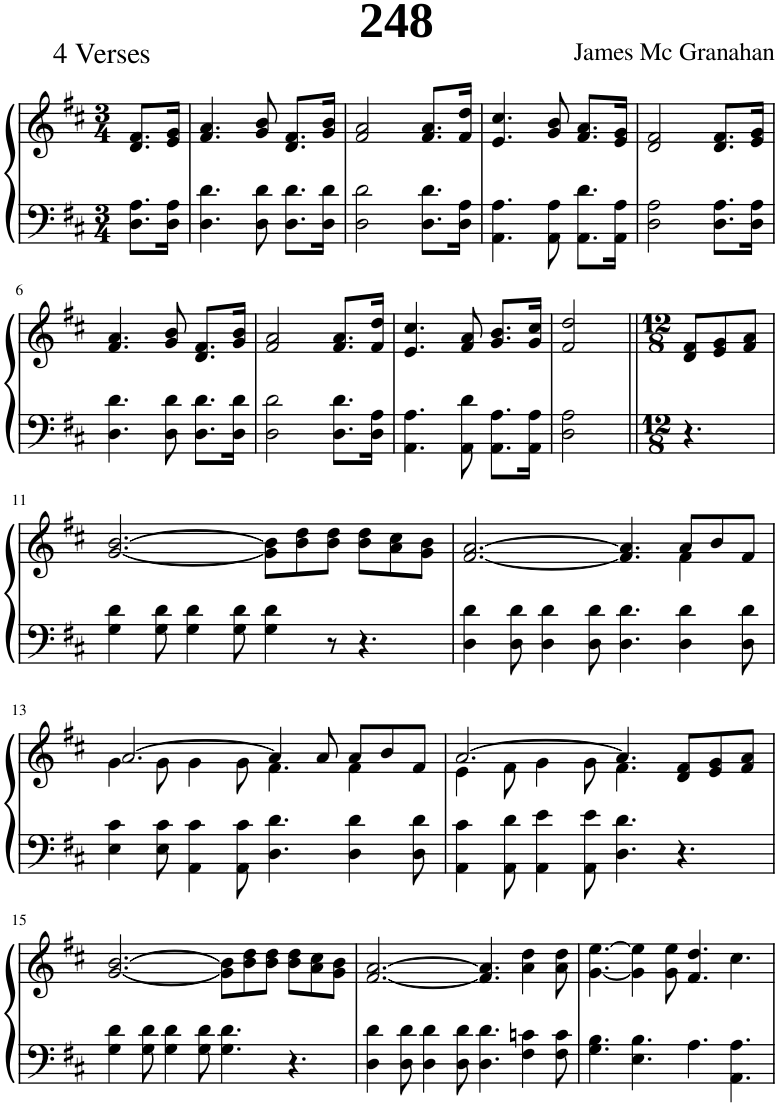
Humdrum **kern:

**kern	**kern
*part1	*part1
*staff2	*staff1
*I"Piano	*
*I'Pno.	*
*clefF4	*clefG2
*k[f#c#]	*k[f#c#]
*M3/4	*M3/4
=1	=1
8.D\ 8.A\L	8.d/ 8.f#/L
16D\ 16A\Jk	16e/ 16g/Jk
=2	=2
4.D\ 4.d\	4.f#/ 4.a/
8D\ 8d\	8g/ 8b/
8.D\ 8.d\L	8.d/ 8.f#/L
16D\ 16d\Jk	16g/ 16b/Jk
=3	=3
2D\ 2d\	2f#/ 2a/
8.D\ 8.d\L	8.f#/ 8.a/L
16D\ 16A\Jk	16f#/ 16dd/Jk
=4	=4
4.AA\ 4.A\	4.e/ 4.cc#/
8AA\ 8A\	8g/ 8b/
8.AA\ 8.d\L	8.f#/ 8.a/L
16AA\ 16A\Jk	16e/ 16g/Jk
=5	=5
2D\ 2A\	2d/ 2f#/
8.D\ 8.A\L	8.d/ 8.f#/L
16D\ 16A\Jk	16e/ 16g/Jk
!!LO:LB:g=z
=6	=6
4.D\ 4.d\	4.f#/ 4.a/
8D\ 8d\	8g/ 8b/
8.D\ 8.d\L	8.d/ 8.f#/L
16D\ 16d\Jk	16g/ 16b/Jk
=7	=7
2D\ 2d\	2f#/ 2a/
8.D\ 8.d\L	8.f#/ 8.a/L
16D\ 16A\Jk	16f#/ 16dd/Jk
=8	=8
4.AA\ 4.A\	4.e/ 4.cc#/
8AA\ 8d\	8f#/ 8a/
8.AA\ 8.A\L	8.g/ 8.b/L
16AA\ 16A\Jk	16g/ 16cc#/Jk
=9	=9
2D\ 2A\	2f#/ 2dd/
=10||	=10||
*M12/8	*M12/8
4.r	8d/ 8f#/L
.	8e/ 8g/
.	8f#/ 8a/J
!!LO:LB:g=z
=11	=11
4G\ 4d\	[2.g/ [2.b/
8G\ 8d\	.
4G\ 4d\	.
8G\ 8d\	.
4G\ 4d\	8g\] 8b\]L
.	8b\ 8dd\
8r	8b\ 8dd\J
4.r	8b\ 8dd\L
.	8a\ 8cc#\
.	8g\ 8b\J
=12	=12
*	*^
4D\ 4d\	[2.f#/ [2.a/	8ryy
*	*v	*v
8D\ 8d\	.
4D\ 4d\	.
8D\ 8d\	.
4.D\ 4.d\	4.f#/] 4.a/]
*	*^
4D\ 4d\	8a/L	4f#\
.	8b/	.
8D\ 8d\	8f#/J	8ryy
!!LO:LB:g=z	!!
=13	=13	=13
4E\ 4c#\	[2.a/	4g\
8E\ 8c#\	.	8g\
4AA\ 4c#\	.	4g\
8AA\ 8c#\	.	8g\
4.D\ 4.d\	4a/]	4.f#\
.	8a/	.
4D\ 4d\	8a/L	4f#\
.	8b/	.
8D\ 8d\	8f#/J	8ryy
=14	=14	=14
4AA\ 4c#\	[2.a/	4e\
8AA\ 8d\	.	8f#\
4AA\ 4e\	.	4g\
8AA\ 8e\	.	8g\
4.D\ 4.d\	4.a/]	4.f#\
4.r	8d/ 8f#/L	4.ryy
.	8e/ 8g/	.
.	8f#/ 8a/J	.
*	*v	*v
!!LO:LB:g=z
=15	=15
4G\ 4d\	[2.g/ [2.b/
8G\ 8d\	.
4G\ 4d\	.
8G\ 8d\	.
4.G\ 4.d\	8g\] 8b\]L
.	8b\ 8dd\
.	8b\ 8dd\J
4.r	8b\ 8dd\L
.	8a\ 8cc#\
.	8g\ 8b\J
=16	=16
4D\ 4d\	[2.f#/ [2.a/
8D\ 8d\	.
4D\ 4d\	.
8D\ 8d\	.
4.D\ 4.d\	4.f#/] 4.a/]
4F#\ 4cn\	4a\ 4dd\
8F#\ 8c\	8a\ 8dd\
=17	=17
4.G\ 4.B\	[4.g\ [4.ee\
4.E\ 4.B\	4g\] 4ee\]
.	8g\ 8ee\
4.A\	4.f#/ 4.dd/
4.AA\ 4.A\	4.cc#\
=	=
*-	*-
